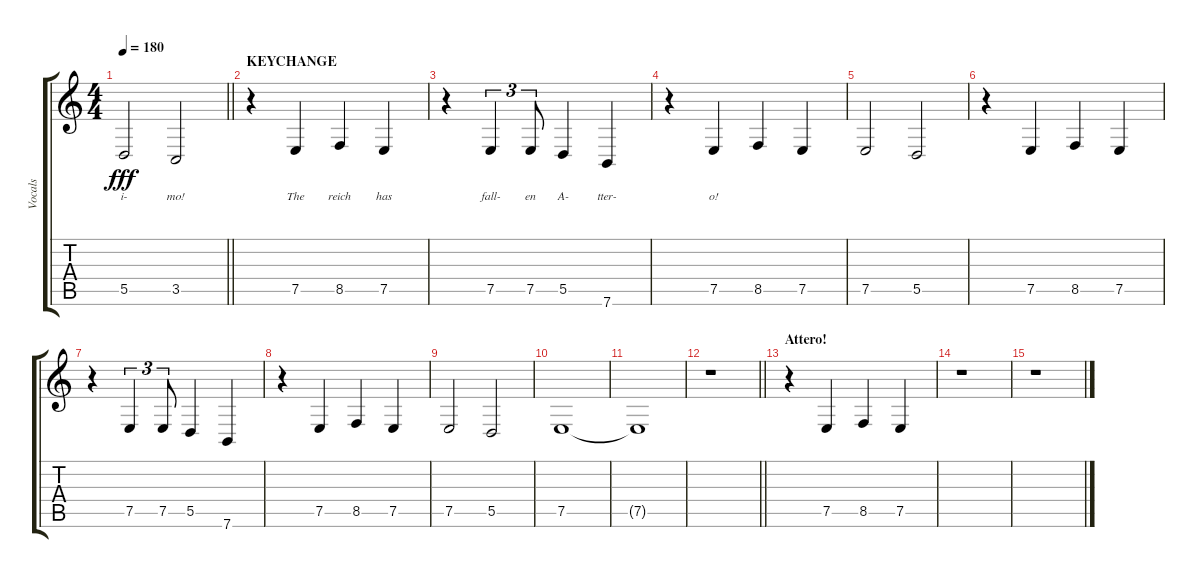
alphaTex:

\track ("Vocals" "Vocals") {instrument baritonesax}
\staff {score tabs}
\tuning (E4 B3 G3 D3 A2 E2) {hide}
\ts (4 4)
\tempo 180
\clef g2
\barLineRight lightlight
\ks c
5.5.2{lyrics (0 "i-") lyrics (1 "") lyrics (2 "") lyrics (3 "") lyrics (4 "") dy fff} 3.5.2{lyrics (0 "mo!") lyrics (1 "") lyrics (2 "") lyrics (3 "") lyrics (4 "")} |
\section ("" "KEYCHANGE")
r.4 7.5.4{lyrics (0 "The") lyrics (1 "") lyrics (2 "") lyrics (3 "") lyrics (4 "")} 8.5.4{lyrics (0 "reich") lyrics (1 "") lyrics (2 "") lyrics (3 "") lyrics (4 "")} 7.5.4{lyrics (0 "has") lyrics (1 "") lyrics (2 "") lyrics (3 "") lyrics (4 "")} |
r.4 7.5.4{tu (3 2) lyrics (0 "fall-") lyrics (1 "") lyrics (2 "") lyrics (3 "") lyrics (4 "")} 7.5.8{tu (3 2) lyrics (0 "en") lyrics (1 "") lyrics (2 "") lyrics (3 "") lyrics (4 "")} 5.5.4{lyrics (0 "A-") lyrics (1 "") lyrics (2 "") lyrics (3 "") lyrics (4 "")} 7.6.4{lyrics (0 "tter-") lyrics (1 "") lyrics (2 "") lyrics (3 "") lyrics (4 "")} |
r.4 7.5.4{lyrics (0 "o!") lyrics (1 "") lyrics (2 "") lyrics (3 "") lyrics (4 "")} 8.5.4 7.5.4 |
7.5.2 5.5.2 |
r.4 7.5.4 8.5.4 7.5.4 |
r.4 7.5.4{tu (3 2)} 7.5.8{tu (3 2)} 5.5.4 7.6.4 |
r.4 7.5.4 8.5.4 7.5.4 |
7.5.2 5.5.2 |
7.5.1 |
7.5{t}.1 |
\barLineRight lightlight
r.1 |
\section ("" "Attero!")
r.4 7.5.4 8.5.4 7.5.4 |
r.1 |
r.1
